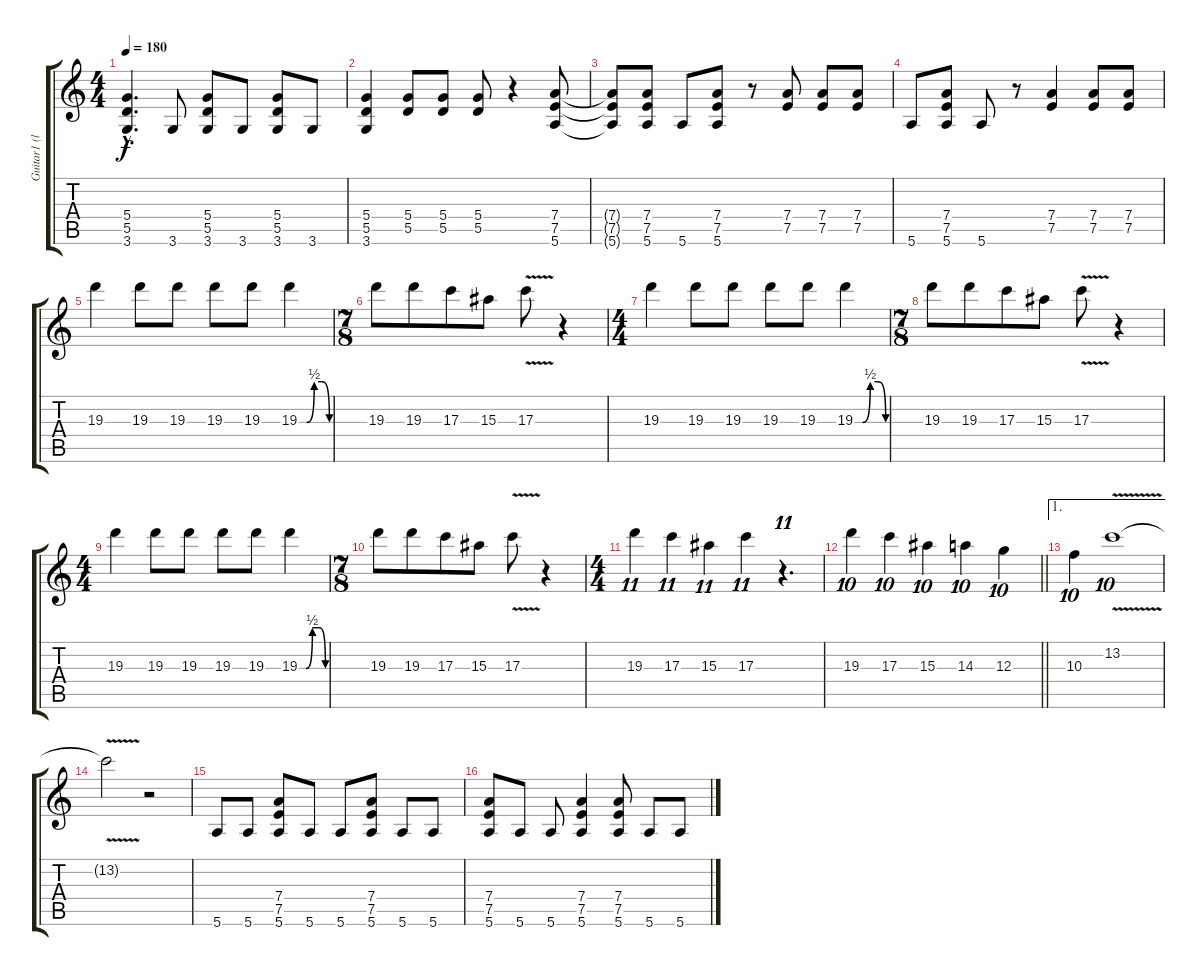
\track ("Guitar1 (left)" "Guitar1 (l") {instrument overdrivenguitar}
\staff {score tabs}
\tuning (E4 B3 G3 D3 A2 E2) {hide}
\ts (4 4)
\tempo 180
\clef g2
\ks c
(5.4{hac t} 5.5{hac t} 3.6{hac t}).4{d dy f} 3.6.8 (5.4 5.5 3.6).8 3.6.8 (5.4 5.5 3.6).8 3.6.8 |
(5.4 5.5 3.6).4 (5.4 5.5).8 (5.4 5.5).8 (5.4 5.5).8 r.4 (7.4 7.5 5.6).8 |
(7.4{t} 7.5{t} 5.6{t}).8 (7.4 7.5 5.6).8 5.6.8 (7.4 7.5 5.6).8 r.8 (7.4 7.5).8 (7.4 7.5).8 (7.4 7.5).8 |
5.6.8 (7.4 7.5 5.6).8 5.6.8 r.8 (7.4 7.5).4 (7.4 7.5).8 (7.4 7.5).8 |
19.3.4 19.3.8 19.3.8 19.3.8 19.3.8 19.3{be (custom 0 0 15 0 30 2 45 2 60 0)}.4 |
\ts (7 8)
19.3.8 19.3.8 17.3.8 15.3.8 17.3{v}.8 r.4 |
\ts (4 4)
19.3.4 19.3.8 19.3.8 19.3.8 19.3.8 19.3{be (custom 0 0 15 0 30 2 45 2 60 0)}.4 |
\ts (7 8)
19.3.8 19.3.8 17.3.8 15.3.8 17.3{v}.8 r.4 |
\ts (4 4)
19.3.4 19.3.8 19.3.8 19.3.8 19.3.8 19.3{be (custom 0 0 15 0 30 2 45 2 60 0)}.4 |
\ts (7 8)
19.3.8 19.3.8 17.3.8 15.3.8 17.3{v}.8 r.4 |
\ts (4 4)
19.3.4{tu (11 8)} 17.3.4{tu (11 8)} 15.3.4{tu (11 8)} 17.3.4{tu (11 8)} r.4{d tu (11 8)} |
\barLineRight lightlight
19.3.4{tu (10 8)} 17.3.4{tu (10 8)} 15.3.4{tu (10 8)} 14.3.4{tu (10 8)} 12.3.4{tu (10 8)} |
\ae 1
10.3.4{tu (10 8)} 13.2{v}.1{tu (10 8)} |
13.2{t}.2 r.2 |
5.6.8 5.6.8 (7.4 7.5 5.6).8 5.6.8 5.6.8 (7.4 7.5 5.6).8 5.6.8 5.6.8 |
(7.4 7.5 5.6).8 5.6.8 5.6.8 (7.4 7.5 5.6).4 (7.4 7.5 5.6).8 5.6.8 5.6.8
